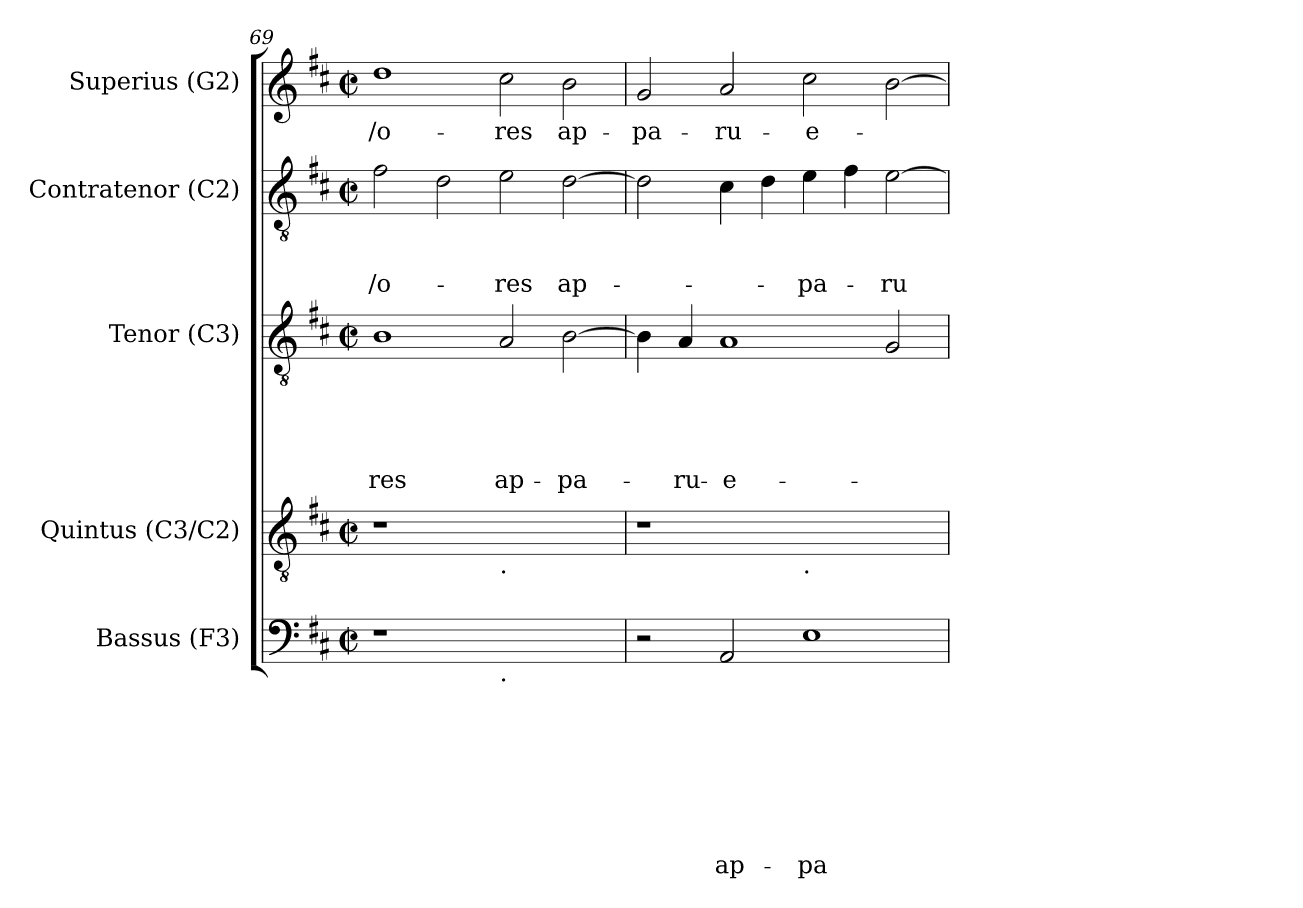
**kern	**text	**text	**text	**text	**text	**text	**text	**text	**kern	**kern	**text	**text	**text	**text	**text	**kern	**text	**text	**text	**kern	**text
*part5	*part5	*part5	*part5	*part5	*part5	*part5	*part5	*part5	*part4	*part3	*part3	*part3	*part3	*part3	*part3	*part2	*part2	*part2	*part2	*part1	*part1
*staff5	*staff5	*staff5	*staff5	*staff5	*staff5	*staff5	*staff5	*staff5	*staff4	*staff3	*staff3	*staff3	*staff3	*staff3	*staff3	*staff2	*staff2	*staff2	*staff2	*staff1	*staff1
*I"Bassus (F3)	*	*	*	*	*	*	*	*	*I"Quintus (C3/C2)	*I"Tenor (C3)	*	*	*	*	*	*I"Contratenor (C2)	*	*	*	*I"Superius (G2)	*
*I'B.	*	*	*	*	*	*	*	*	*I'Q.	*I'T.	*	*	*	*	*	*I'Ct.	*	*	*	*I'S.	*
*clefF4	*	*	*	*	*	*	*	*	*clefGv2	*clefGv2	*	*	*	*	*	*clefGv2	*	*	*	*clefG2	*
*k[f#c#]	*	*	*	*	*	*	*	*	*k[f#c#]	*k[f#c#]	*	*	*	*	*	*k[f#c#]	*	*	*	*k[f#c#]	*
*D:	*	*	*	*	*	*	*	*	*D:	*D:	*	*	*	*	*	*D:	*	*	*	*D:	*
*M2/2	*	*	*	*	*	*	*	*	*M2/2	*M2/2	*	*	*	*	*	*M2/2	*	*	*	*M2/2	*
*met(c|)	*	*	*	*	*	*	*	*	*met(c|)	*met(c|)	*	*	*	*	*	*met(c|)	*	*	*	*met(c|)	*
=69	=69	=69	=69	=69	=69	=69	=69	=69	=69	=69	=69	=69	=69	=69	=69	=69	=69	=69	=69	=69	=69
!	!	!	!	!	!	!	!	!	!	!	!	!	!	!	!LO:LY:b	!	!	!	!LO:LY:b	!	!LO:LY:b
1r	.	.	.	.	.	.	.	.	1r	1B	.	.	.	.	-res	2f#\	.	.	/o-	1dd	/o-
.	.	.	.	.	.	.	.	.	.	.	.	.	.	.	.	2d\	.	.	.	.	.
!	!	!	!	!	!	!	!	!	!LO:TX:b:t=.	!	!	!	!	!	!	!	!	!	!	!	!
!LO:TX:b:t=.	!	!	!	!	!	!	!	!	!	!	!	!	!	!	!	!	!	!	!	!	!
!	!	!	!	!	!	!	!	!	!	!	!	!	!	!	!LO:LY:b	!	!	!	!LO:LY:b	!	!LO:LY:b
1ryy	.	.	.	.	.	.	.	.	1ryy	2A/	.	.	.	.	ap-	2e\	.	.	-res	2cc#\	-res
!	!	!	!	!	!	!	!	!	!	!	!	!	!	!	!LO:LY:b	!	!	!	!LO:LY:b	!	!LO:LY:b
.	.	.	.	.	.	.	.	.	.	[>2B\	.	.	.	.	-pa-	[>2d\	.	.	ap-	2b\	ap-
=70	=70	=70	=70	=70	=70	=70	=70	=70	=70	=70	=70	=70	=70	=70	=70	=70	=70	=70	=70	=70	=70
!	!	!	!	!	!	!	!	!	!	!	!	!	!	!	!	!	!	!	!	!	!LO:LY:b
2r	.	.	.	.	.	.	.	.	1r	4B\]	.	.	.	.	.	2d\]	.	.	.	2g/	-pa-
!	!	!	!	!	!	!	!	!	!	!	!	!	!	!	!LO:LY:b	!	!	!	!	!	!
.	.	.	.	.	.	.	.	.	.	4A/	.	.	.	.	-ru-	.	.	.	.	.	.
!	!	!	!	!	!	!	!	!LO:LY:b	!	!	!	!	!	!	!LO:LY:b:rj	!	!	!	!	!	!LO:LY:b
2AA/	.	.	.	.	.	.	.	ap-	.	1A	.	.	.	.	-e-	4c#\	.	.	.	2a/	-ru-
.	.	.	.	.	.	.	.	.	.	.	.	.	.	.	.	4d\	.	.	.	.	.
!	!	!	!	!	!	!	!	!	!LO:TX:b:t=.	!	!	!	!	!	!	!	!	!	!	!	!
!	!	!	!	!	!	!	!	!LO:LY:b	!	!	!	!	!	!	!	!	!	!	!LO:LY:b	!	!LO:LY:b:rj
1E	.	.	.	.	.	.	.	-pa-	1ryy	.	.	.	.	.	.	4e\	.	.	-pa-	2cc#\	-e-
.	.	.	.	.	.	.	.	.	.	.	.	.	.	.	.	4f#\	.	.	.	.	.
!	!	!	!	!	!	!	!	!	!	!	!	!	!	!	!	!	!	!	!LO:LY:b	!	!
.	.	.	.	.	.	.	.	.	.	2G/	.	.	.	.	.	[>2e\	.	.	-ru-	[>2b\	.
=	=	=	=	=	=	=	=	=	=	=	=	=	=	=	=	=	=	=	=	=	=
*-	*-	*-	*-	*-	*-	*-	*-	*-	*-	*-	*-	*-	*-	*-	*-	*-	*-	*-	*-	*-	*-
